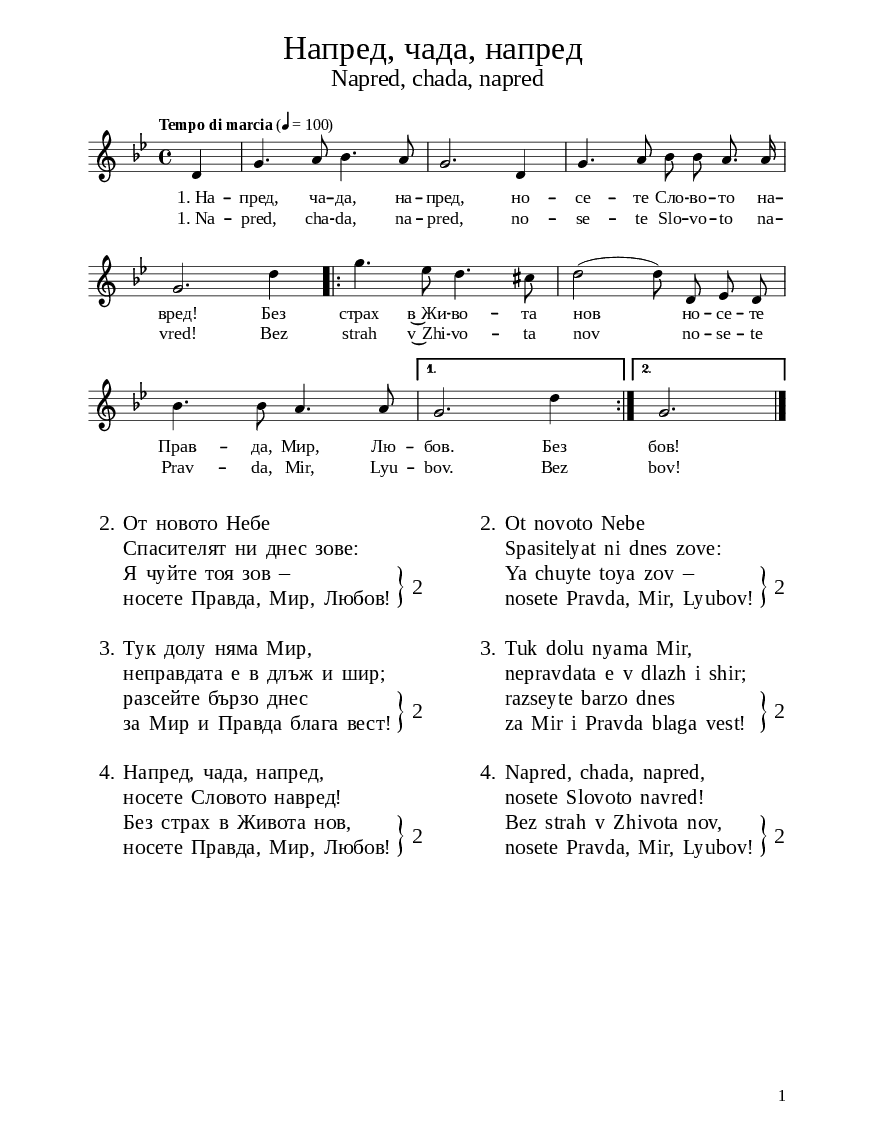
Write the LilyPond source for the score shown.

\version "2.22.1"

% include paper part and global functions
\include "include/globals.ily"

"rightBraces048" = \markup {
  \column {
    % repeat braces
    \translate #'(0 . -5.5 )
    \right-brace #20

    \translate #'(0 . -10.0 )
    \right-brace #20

    \translate #'(0 . -10.0 )
    \right-brace #20
  }
  \column {
    % repeat numbers
    \translate #'(0 . -6.1 )
    2

    \translate #'(0 . -12.0 )
    2

    \translate #'(0 . -12.0 )
    2
  }
}

\bookpart {
  \include "include/bookpart-paper.ily"
  \score {
    \include "include/score-layout.ily"

    \new Voice \absolute  {
      \clef treble
      \key g \minor
      \time 4/4
      \tempoFunc "Tempo di marcia" 4 "100"
      \autoBeamOff
      \partial 4
      \autoBeamOff
      d'4 | g'4. a'8 bes'4. a'8 | g'2. d'4 | g'4. a'8 bes'8 bes'8 a'8. a'16| \break
      g'2. d''4 | \repeat volta 2 {
        g''4. es''8 d''4. cis''8 | d''2 ( d''8 ) d'8 es'8 d'8 | \break
        bes'4. bes'8 a'4. a'8 |
      } \alternative  { { g'2. d''4 | }  { g'2. } } \bar "|."
    }

    \addlyrics {
      "1. На" -- пред, ча -- да, на -- пред, но -- се -- те Сло -- во -- то на --
      вред! Без страх в~Жи -- во -- та нов но -- се -- те
      Прав -- да, Мир, Лю -- бов. Без бов!
    }

    \addlyrics {
      "1. Na" -- pred, cha -- da, na -- pred, no -- se -- te Slo -- vo -- to na --
      vred! Bez strah v~Zhi -- vo -- ta nov no -- se -- te
      Prav -- da, Mir, Lyu -- bov. Bez bov!
    }


    \header {
      title = \titleFunc "Напред, чада, напред " "Napred, chada, napred"
    }

    \midi{}

  } % score

  \markup \fontsize #bgCoupletFontSize {
    \hspace #1
    \override #`(baseline-skip . ,bgCoupletBaselineSkip)
    \column {
      \line {   2. От новото Небе }

      \line {   "   " Спасителят ни днес зове: }

      \line {   "   " Я чуйте тоя зов –}

      \line {   "   " носете Правда, Мир, Любов!}

      \line {   "   "}

      \line {   3.  Тук долу няма Mир,}

      \line {   "   " неправдата е в длъж и шир;}

      \line {   "   " разсейте бързо днес }

      \line {   "   " за Мир и Правда блага вест!}

      \line {   "   "}

      \line {   4.  Напред, чада, напред,}

      \line {   "   " носете Словото навред!}

      \line {   "   " Без страх в Живота нов,}

      \line {   "   " носете Правда, Мир, Любов!}
    }  \"rightBraces048"

    \hspace #5
    \override #`(baseline-skip . ,bgCoupletBaselineSkip)
    \column {
      \line {   2. Ot novoto Nebe }

      \line {   "   " Spasitelyat ni dnes zove: }

      \line {   "   " Ya chuyte toya zov –}

      \line {   "   " nosete Pravda, Mir, Lyubov!}

      \line {   "   "}

      \line {   3.  Tuk dolu nyama Mir,}

      \line {   "   " nepravdata e v dlazh i shir;}

      \line {   "   " razseyte barzo dnes }

      \line {   "   " za Mir i Pravda blaga vest!}

      \line {   "   "}

      \line {   4.  Napred, chada, napred,}

      \line {   "   " nosete Slovoto navred!}

      \line {   "   " Bez strah v Zhivota nov,}

      \line {   "   " nosete Pravda, Mir, Lyubov!}
    } %column
     \"rightBraces048"
  } % markup

  \pageBreak

  % include foreign translation(s) of the song
  \version "2.22.1"

\markup \fill-line { \fontsize #deTitleFontSize "Vorwärts, Kinder, vorwärts" }
\markup \null
\markup \null
\markup \fontsize #deCoupletFontSize {
  \hspace #10
  \override #`(baseline-skip . ,deCoupletBaselineSkip)

  \column {
    \line { " " }

    \line { 1. Vorwärts, Kinder, vorwärts,}
    \line { "   "bringt das Wort überall hin! }

    \line { "   "Bringt ohne Angst vor dem neuen Leben }

    \line { "   "Gerechtigkeit, Frieden und Liebe!}


    \line { " " }
    \line { 2. Vom neuen Himmel aus}

    \line { "   "ruft uns heute der Erlöser.}

    \line { "   "Hört diesen Ruf, }

    \line { "   "bringt Gerechtigkeit, Frieden und Liebe!}


    \line { " " }
    \line { 3. Hier unten gibt es keinen Frieden, }

    \line { "   "Ungerechtigkeit ist weit und breit.}

    \line { "   "Verbreitet heute schnell }

    \line { "   "die gute Nachricht von Frieden und Gerechtigkeit!}

    \line { " " }
    \line { 4. Vorwärts, Kinder, vorwärts,}

    \line { "   "bringt das Wort überall hin! }

    \line { "   "Bringt ohne Angst vor dem neuen Leben }

    \line { "   "Gerechtigkeit, Frieden und Liebe!}
  }
}


} % bookpart
